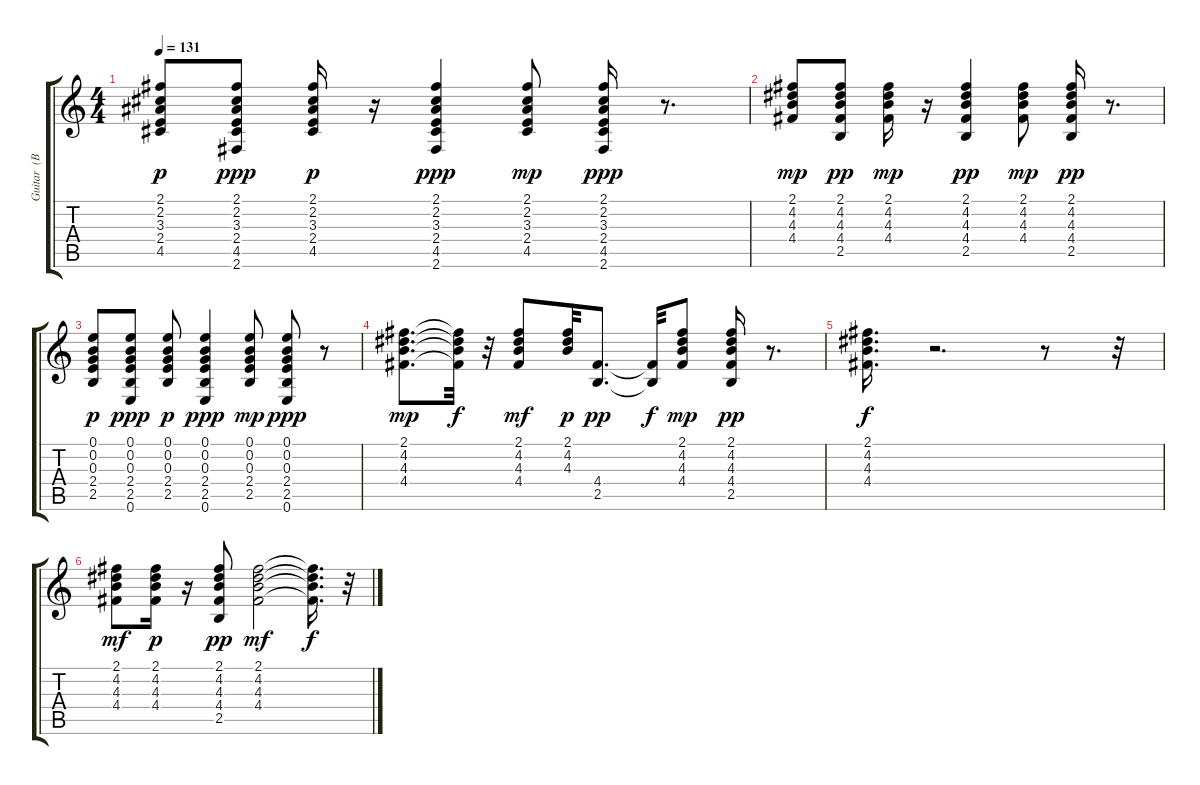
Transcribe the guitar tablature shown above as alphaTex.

\track ("Guitar  (BB)" "Guitar  (B") {mute instrument acousticguitarsteel}
\staff {score tabs}
\tuning (E4 B3 G3 D3 A2 E2) {hide}
\ts (4 4)
\tempo 131
\clef g2
\ks c
(2.1 2.2 3.3 2.4 4.5).8{dy p} (2.1 2.2 3.3 2.4 4.5 2.6).8{dy ppp} (2.1 2.2 3.3 2.4 4.5).16{dy p} r.16 (2.1 2.2 3.3 2.4 4.5 2.6).4{dy ppp} (2.1 2.2 3.3 2.4 4.5).8{dy mp} (2.1 2.2 3.3 2.4 4.5 2.6).16{dy ppp} r.8{d} |
(2.1 4.2 4.3 4.4).8{dy mp} (2.1 4.2 4.3 4.4 2.5).8{dy pp} (2.1 4.2 4.3 4.4).16{dy mp} r.16 (2.1 4.2 4.3 4.4 2.5).4{dy pp} (2.1 4.2 4.3 4.4).8{dy mp} (2.1 4.2 4.3 4.4 2.5).16{dy pp} r.8{d} |
(0.1 0.2 0.3 2.4 2.5).8{dy p} (0.1 0.2 0.3 2.4 2.5 0.6).8{dy ppp} (0.1 0.2 0.3 2.4 2.5).8{dy p} (0.1 0.2 0.3 2.4 2.5 0.6).4{dy ppp} (0.1 0.2 0.3 2.4 2.5).8{dy mp} (0.1 0.2 0.3 2.4 2.5 0.6).8{dy ppp} r.8 |
(2.1 4.2 4.3 4.4).8{d dy mp} (2.1{t} 4.2{t} 4.3{t} 4.4{t}).32{dy f} r.32 (2.1 4.2 4.3 4.4).8{dy mf} (2.1 4.2 4.3).32{dy p} (4.4 2.5).8{d dy pp} (4.4{t} 2.5{t}).32{dy f} (2.1 4.2 4.3 4.4).8{dy mp} (2.1 4.2 4.3 4.4 2.5).16{dy pp} r.8{d} |
(2.1 4.2 4.3 4.4).16{d dy f} r.2{d} r.8 r.32 |
(2.1 4.2 4.3 4.4).8{dy mf} (2.1 4.2 4.3 4.4).16{dy p} r.16 (2.1 4.2 4.3 4.4 2.5).8{dy pp} (2.1 4.2 4.3 4.4).2{dy mf} (2.1{t} 4.2{t} 4.3{t} 4.4{t}).16{d dy f} r.32
